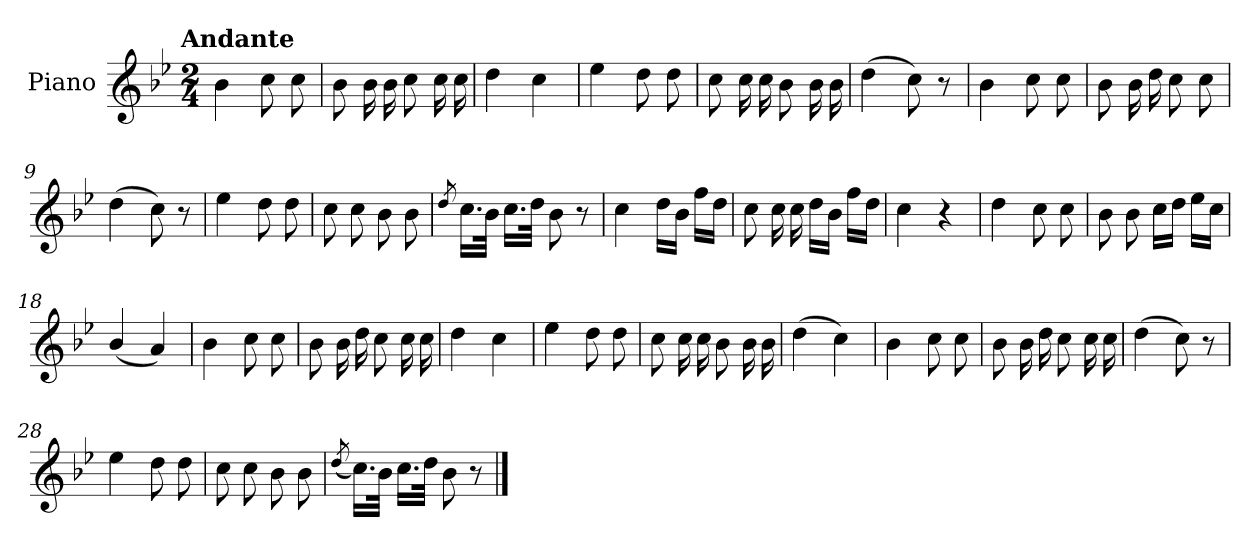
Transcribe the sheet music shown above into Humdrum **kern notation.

**kern
*part1
*staff1
*I"Piano
*I'Pno.
*clefG2
*k[b-e-]
!!LO:TX:omd:t=Andante
*M2/4
*MM92
=1
4b-\
8cc\
8cc\
=2
8b-\
16b-\
16b-\
8cc\
16cc\
16cc\
=3
4dd\
4cc\
=4
4ee-\
8dd\
8dd\
=5
8cc\
16cc\
16cc\
8b-\
16b-\
16b-\
!!LO:LB:g=z
=6
(>4dd\
8cc\)
8r
=7
4b-\
8cc\
8cc\
=8
8b-\
16b-\
16dd\
8cc\
8cc\
=9
(>4dd\
8cc\)
8r
=10
4ee-\
8dd\
8dd\
=11
8cc\
8cc\
8b-\
8b-\
!!LO:LB:g=z
=12
8qdd/
16.cc\LL
32b-\JJk
16.cc\LL
32dd\JJk
8b-\
8r
=13
4cc\
16dd\LL
16b-\JJ
16ff\LL
16dd\JJ
=14
8cc\
16cc\
16cc\
16dd\LL
16b-\JJ
16ff\LL
16dd\JJ
=15
4cc\
4r
=16
4dd\
8cc\
8cc\
!!LO:LB:g=z
=17
8b-\
8b-\
16cc\LL
16dd\JJ
16ee-\LL
16cc\JJ
=18
(<4b-/
4a/)
=19
4b-\
8cc\
8cc\
=20
8b-\
16b-\
16dd\
8cc\
16cc\
16cc\
=21
4dd\
4cc\
=22
4ee-\
8dd\
8dd\
!!LO:LB:g=z
=23
8cc\
16cc\
16cc\
8b-\
16b-\
16b-\
=24
(>4dd\
4cc\)
=25
4b-\
8cc\
8cc\
=26
8b-\
16b-\
16dd\
8cc\
16cc\
16cc\
!!LO:LB:g=z
=27
(>4dd\
8cc\)
8r
=28
4ee-\
8dd\
8dd\
=29
8cc\
8cc\
8b-\
8b-\
=30
(<8qdd/
16.cc\LL)
32b-\JJk
16.cc\LL
32dd\JJk
8b-\
8r
==
*-
